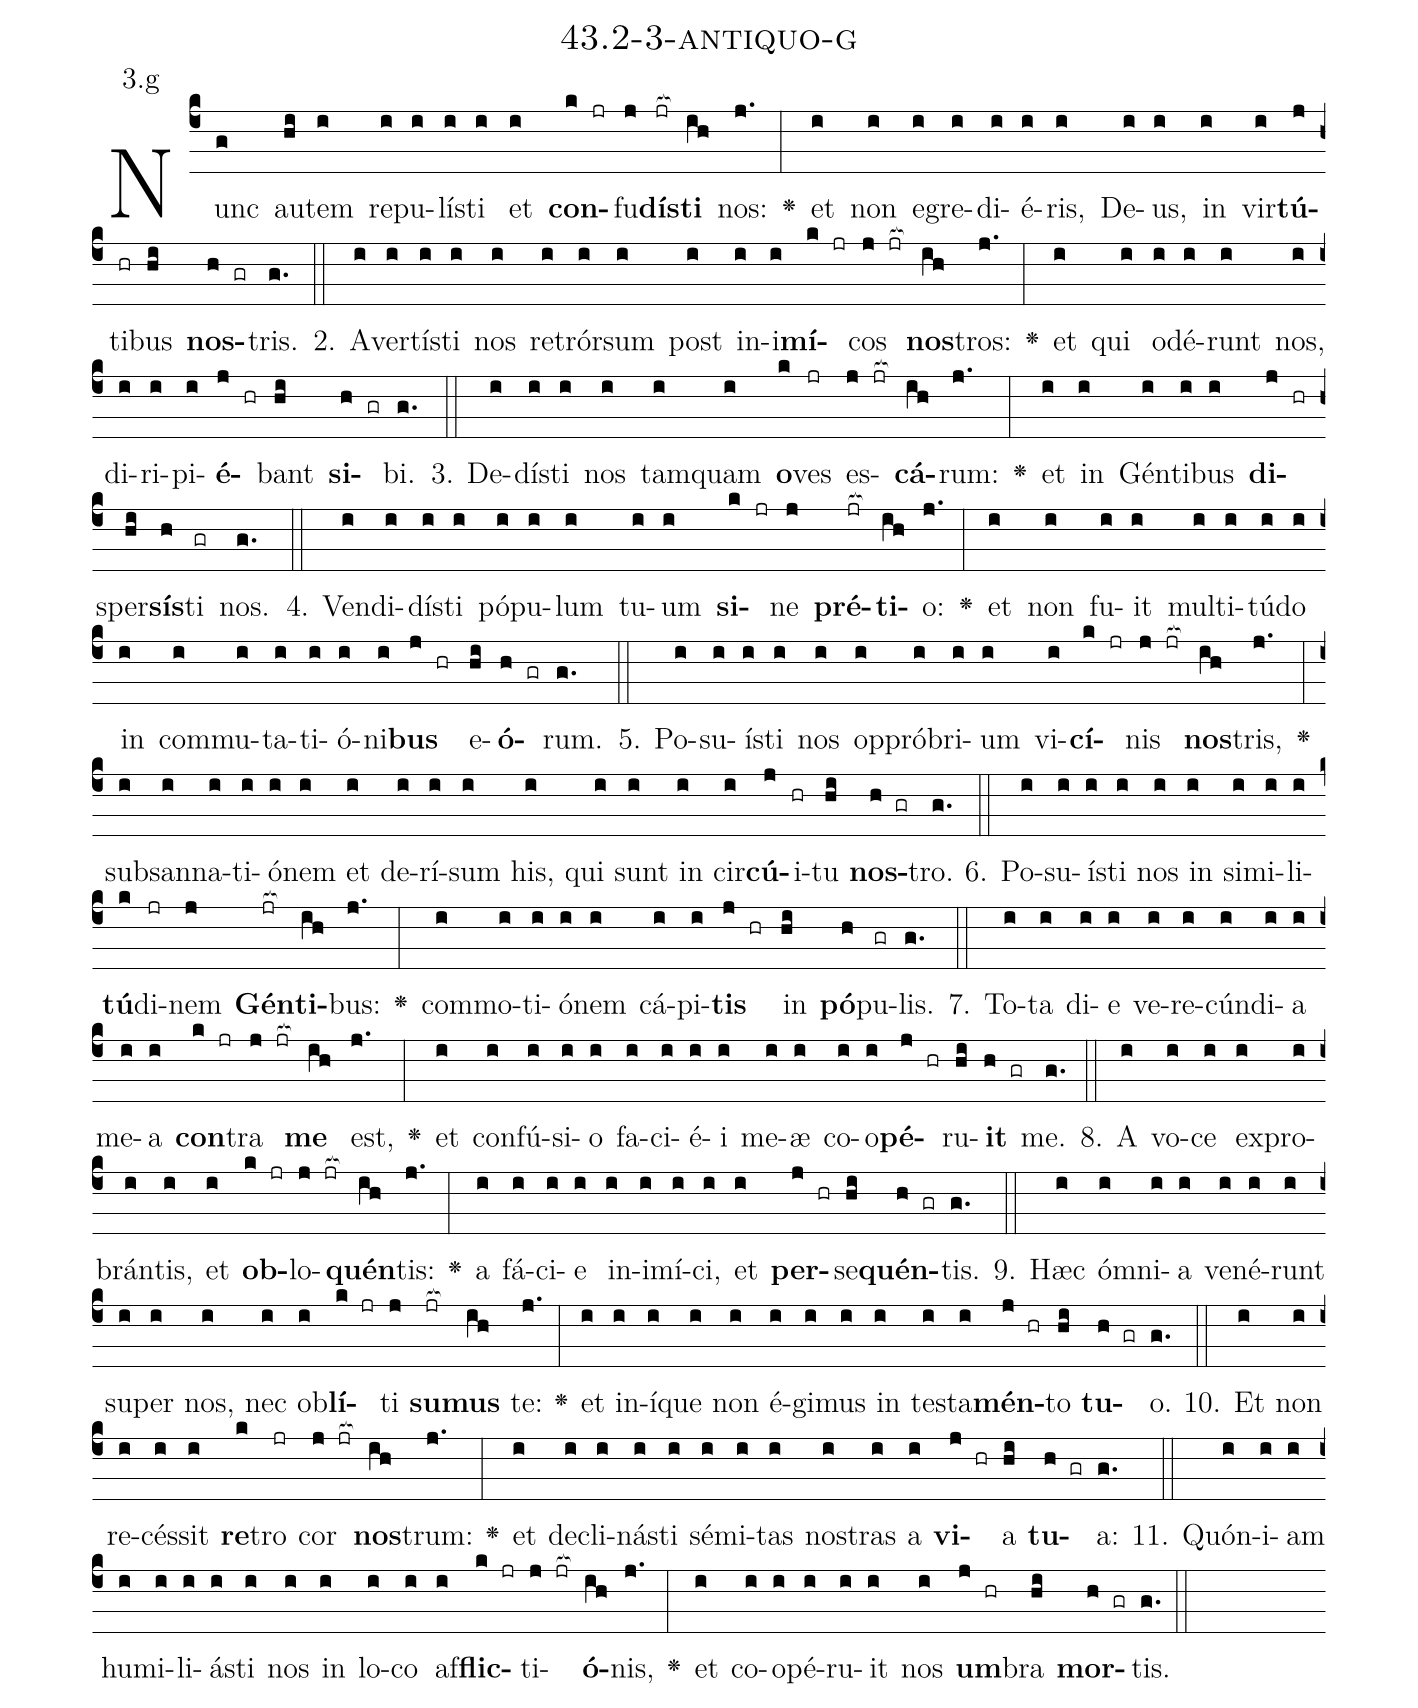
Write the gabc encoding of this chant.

name: 43.2-3-antiquo-g;
annotation: 3.g;
%%
(c4)Nunc(g) au(hi)tem(i) re(i)pu(i)lís(i)ti(i) et(i) <b>con</b>(k jr)fu(j)<b>dís</b>(jr[ocb:1{])<b>ti</b>(ih[ocb:0}]) nos:(j.) <v>\greheightstar</v>(:) et(i) non(i) e(i)gre(i)di(i)é(i)ris,(i) De(i)us,(i) in(i) vir(i)<b>tú</b>(j)ti(hr)bus(hi) <b>nos</b>(h gr)tris.(g.) (::)
2. A(i)ver(i)tís(i)ti(i) nos(i) re(i)trór(i)sum(i) post(i) in(i)i(i)<b>mí</b>(k jr)cos(j jr[ocb:1{]) <b>nos</b>(ih[ocb:0}])tros:(j.) <v>\greheightstar</v>(:) et(i) qui(i) o(i)dé(i)runt(i) nos,(i) di(i)ri(i)pi(i)<b>é</b>(j hr)bant(hi) <b>si</b>(h gr)bi.(g.) (::)
3. De(i)dís(i)ti(i) nos(i) tam(i)quam(i) <b>o</b>(k)ves(jr) es(j jr[ocb:1{])<b>cá</b>(ih[ocb:0}])rum:(j.) <v>\greheightstar</v>(:) et(i) in(i) Gén(i)ti(i)bus(i) <b>di</b>(j hr)sper(hi)<b>sís</b>(h)ti(gr) nos.(g.) (::)
4. Ven(i)di(i)dís(i)ti(i) pó(i)pu(i)lum(i) tu(i)um(i) <b>si</b>(k jr)ne(j) <b>pré</b>(jr[ocb:1{])<b>ti</b>(ih[ocb:0}])o:(j.) <v>\greheightstar</v>(:) et(i) non(i) fu(i)it(i) mul(i)ti(i)tú(i)do(i) in(i) com(i)mu(i)ta(i)ti(i)ó(i)ni(i)<b>bus</b>(j hr) e(hi)<b>ó</b>(h gr)rum.(g.) (::)
5. Po(i)su(i)ís(i)ti(i) nos(i) op(i)pró(i)bri(i)um(i) vi(i)<b>cí</b>(k jr)nis(j jr[ocb:1{]) <b>nos</b>(ih[ocb:0}])tris,(j.) <v>\greheightstar</v>(:) sub(i)san(i)na(i)ti(i)ó(i)nem(i) et(i) de(i)rí(i)sum(i) his,(i) qui(i) sunt(i) in(i) cir(i)<b>cú</b>(j)i(hr)tu(hi) <b>nos</b>(h gr)tro.(g.) (::)
6. Po(i)su(i)ís(i)ti(i) nos(i) in(i) si(i)mi(i)li(i)<b>tú</b>(k)di(jr)nem(j) <b>Gén</b>(jr[ocb:1{])<b>ti</b>(ih[ocb:0}])bus:(j.) <v>\greheightstar</v>(:) com(i)mo(i)ti(i)ó(i)nem(i) cá(i)pi(i)<b>tis</b>(j hr) in(hi) <b>pó</b>(h)pu(gr)lis.(g.) (::)
7. To(i)ta(i) di(i)e(i) ve(i)re(i)cún(i)di(i)a(i) me(i)a(i) <b>con</b>(k jr)tra(j jr[ocb:1{]) <b>me</b>(ih[ocb:0}]) est,(j.) <v>\greheightstar</v>(:) et(i) con(i)fú(i)si(i)o(i) fa(i)ci(i)é(i)i(i) me(i)æ(i) co(i)o(i)<b>pé</b>(j hr)ru(hi)<b>it</b>(h gr) me.(g.) (::)
8. A(i) vo(i)ce(i) ex(i)pro(i)brán(i)tis,(i) et(i) <b>ob</b>(k jr)lo(j jr[ocb:1{])<b>quén</b>(ih[ocb:0}])tis:(j.) <v>\greheightstar</v>(:) a(i) fá(i)ci(i)e(i) in(i)i(i)mí(i)ci,(i) et(i) <b>per</b>(j hr)se(hi)<b>quén</b>(h gr)tis.(g.) (::)
9. Hæc(i) óm(i)ni(i)a(i) ve(i)né(i)runt(i) su(i)per(i) nos,(i) nec(i) ob(i)<b>lí</b>(k jr)ti(j) <b>su</b>(jr[ocb:1{])<b>mus</b>(ih[ocb:0}]) te:(j.) <v>\greheightstar</v>(:) et(i) in(i)í(i)que(i) non(i) é(i)gi(i)mus(i) in(i) tes(i)ta(i)<b>mén</b>(j hr)to(hi) <b>tu</b>(h gr)o.(g.) (::)
10. Et(i) non(i) re(i)cés(i)sit(i) <b>re</b>(k)tro(jr) cor(j jr[ocb:1{]) <b>nos</b>(ih[ocb:0}])trum:(j.) <v>\greheightstar</v>(:) et(i) de(i)cli(i)nás(i)ti(i) sé(i)mi(i)tas(i) nos(i)tras(i) a(i) <b>vi</b>(j hr)a(hi) <b>tu</b>(h gr)a:(g.) (::)
11. Quón(i)i(i)am(i) hu(i)mi(i)li(i)ás(i)ti(i) nos(i) in(i) lo(i)co(i) af(i)<b>flic</b>(k jr)ti(j jr[ocb:1{])<b>ó</b>(ih[ocb:0}])nis,(j.) <v>\greheightstar</v>(:) et(i) co(i)o(i)pé(i)ru(i)it(i) nos(i) <b>um</b>(j hr)bra(hi) <b>mor</b>(h gr)tis.(g.) (::)
